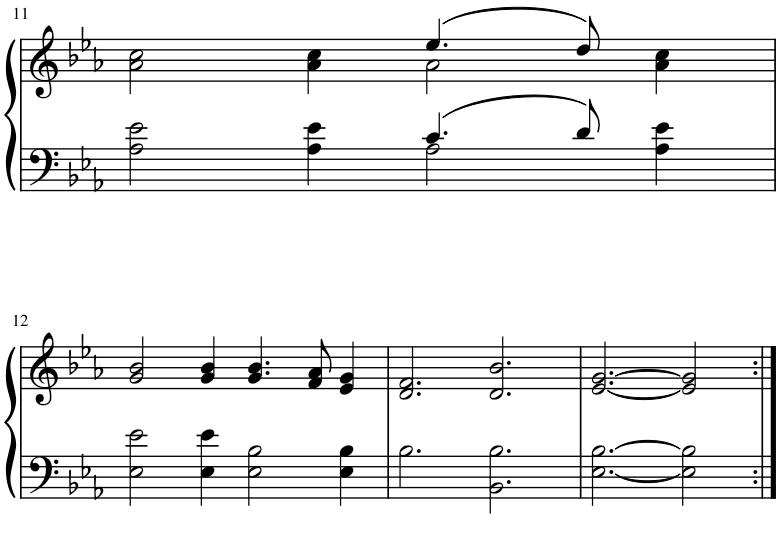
**kern	**kern
*part1	*part1
*staff2	*staff1
*I"Piano	*
*I'Pno.	*
!!LO:PB:g=z
*clefF4	*clefG2
*k[b-e-a-]	*k[b-e-a-]
*M6/4	*M6/4
=11	=11
*^	*^
2.ryy	2A-\ 2e-\	2a-\ 2cc\	2.ryy
.	4A-\ 4e-\	4a-\ 4cc\	.
4.c/	2A-\	(4.ee-/	2a-\
8d/	.	8dd/)	.
4ryy	4A-\ 4e-\	4a-\ 4cc\	4ryy
*v	*v	*	*
*	*v	*v
!!LO:LB:g=z
=12	=12
2E-\ 2e-\	2g/ 2b-/
4E-\ 4e-\	4g/ 4b-/
2E-\ 2B-\	4.g/ 4.b-/
.	8f/ 8a-/
4E-\ 4B-\	4e-/ 4g/
=13	=13
2.B-\	2.d/ 2.f/
2.BB-\ 2.B-\	2.d/ 2.b-/
=14	=14
[2.E-\ [2.B-\	[2.e-/ [2.g/
2E-\] 2B-\]	2e-/] 2g/]
=:|!	=:|!
*-	*-
